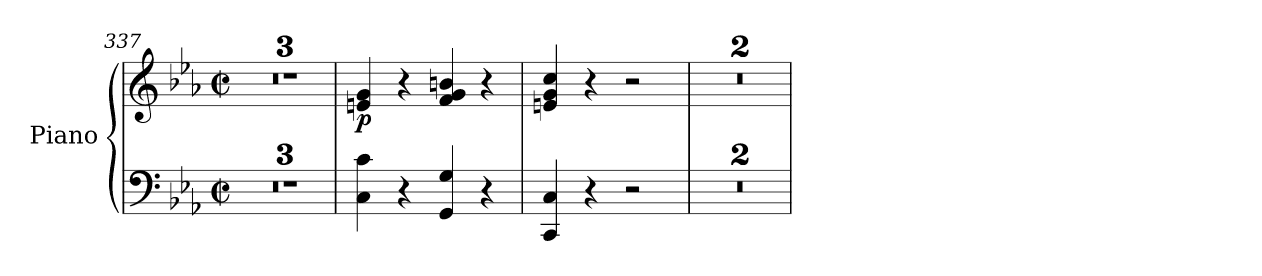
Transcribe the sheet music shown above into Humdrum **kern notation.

**kern	**kern	**dynam
*part1	*part1	*part1
*staff2	*staff1	*staff1/2
*I"Piano	*	*
*I'Pno	*	*
*clefF4	*clefG2	*
*k[b-e-a-]	*k[b-e-a-]	*
*M2/2	*M2/2	*
*met(c|)	*met(c|)	*
=337	=337	=337
1r	1r	.
=338	=338	=338
1r	1r	.
=339	=339	=339
1r	1r	.
=340	=340	=340
!	!	!LO:DY:b
4C\ 4c\	4en/ 4g/	p
4r	4r	.
4GG/ 4G/	4f/ 4g/ 4bn/	.
4r	4r	.
=341	=341	=341
4CC/ 4C/	4en/ 4g/ 4cc/	.
4r	4r	.
2r	2r	.
=342	=342	=342
1r	1r	.
=343	=343	=343
1r	1r	.
=	=	=
*-	*-	*-
